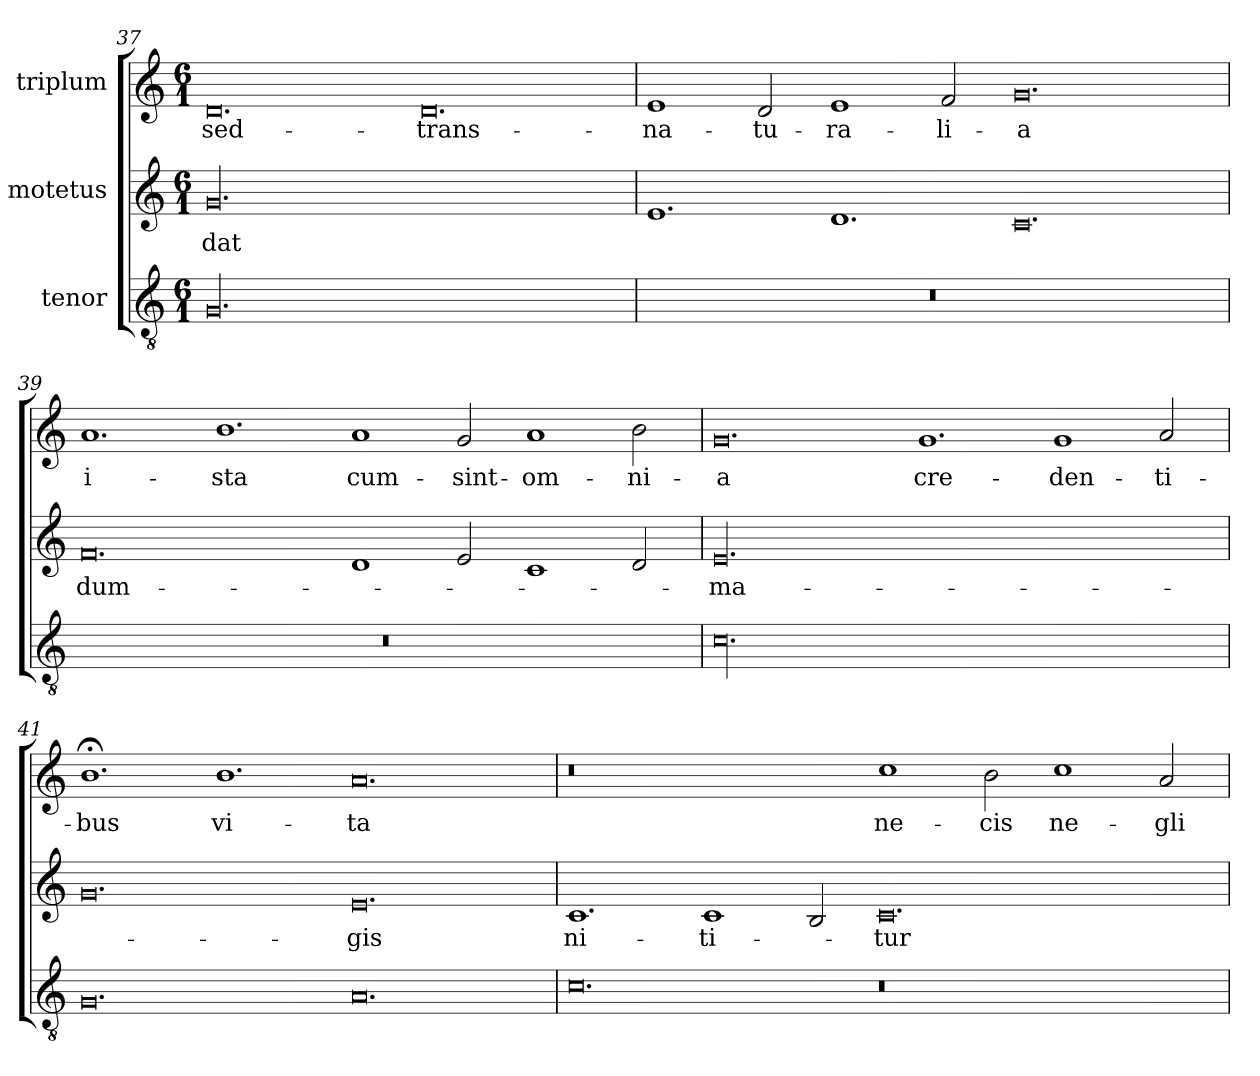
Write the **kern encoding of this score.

**kern	**kern	**text	**kern	**text
*part3	*part2	*part2	*part1	*part1
*staff3	*staff2	*staff2	*staff1	*staff1
*I"tenor	*I"motetus	*	*I"triplum	*
*clefGv2	*clefG2	*	*clefG2	*
*k[]	*k[]	*	*k[]	*
*C:	*C:	*	*C:	*
*M6/1	*M6/1	*	*M6/1	*
=37	=37	=37	=37	=37
00.G/	00.g/	-dat	0.d/	sed-
.	.	.	0.d/	trans-
=38	=38	=38	=38	=38
00.r	1.e/	.	1e/	-na-
.	.	.	2d/	-tu-
.	1.d/	.	1e/	-ra-
.	.	.	2f/	-li-
.	0.c/	.	0.g/	-a
!!LO:LB:g=z
=39	=39	=39	=39	=39
00.r	0.f/	dum-	1.a/	i-
.	.	.	1.b\	-sta
.	1d/	.	1a/	cum-
.	2e/	.	2g/	sint-
.	1c/	.	1a/	om-
.	2d/	.	2b\	-ni-
=40	=40	=40	=40	=40
00.c\	00.e/	ma-	0.g/	-a
.	.	.	1.g/	cre-
.	.	.	1g/	-den-
.	.	.	2a/	-ti-
=41	=41	=41	=41	=41
0.G/	0.g/	.	1.b;<\	-bus
.	.	.	1.b\	vi-
0.A/	0.e/	-gis	0.a/	-ta
=42	=42	=42	=42	=42
0.c\	1.c/	ni-	0.r	.
.	1c/	-ti-	.	.
.	2B/	.	.	.
0.r	0.c/	-tur	1cc\	ne-
.	.	.	2b\	-cis
.	.	.	1cc\	ne-
.	.	.	2a/	-gli-
=	=	=	=	=
*-	*-	*-	*-	*-
